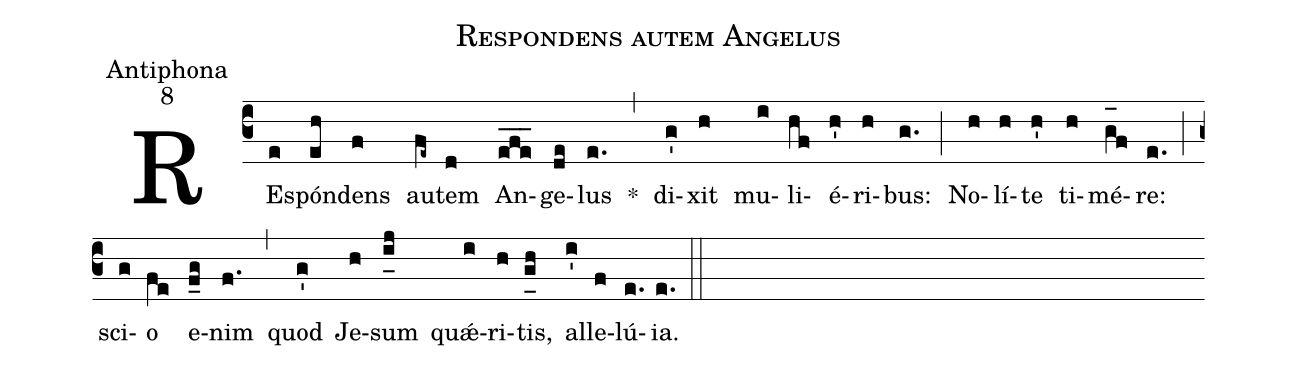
name:Respondens autem Angelus;
office-part:Antiphona;
mode:8;
%%
(c3) RE(e)spón(eh)dens(f) au(fe~)tem(d) An(efe___)ge(de)lus(e.) *(,) di(g')xit(h) mu(i)li(hf)é(h')ri(h)bus:(g.) (;) No(h)lí(h)te(h') ti(h)mé(g_[oh:h]f)re:(e.) (;) sci(g)o(fe) e(f_g)nim(f.) (,) quod(g') Je(h)sum(i_[uh:l]j) quǽ(i)ri(h)tis,(g_[uh:l]h) al(i')le(f)lú(e.){ia}.(e.) (::)

%<eu>E(h) u(h) o(g) u(h) a(f) e.</eu>(e.) (::)
